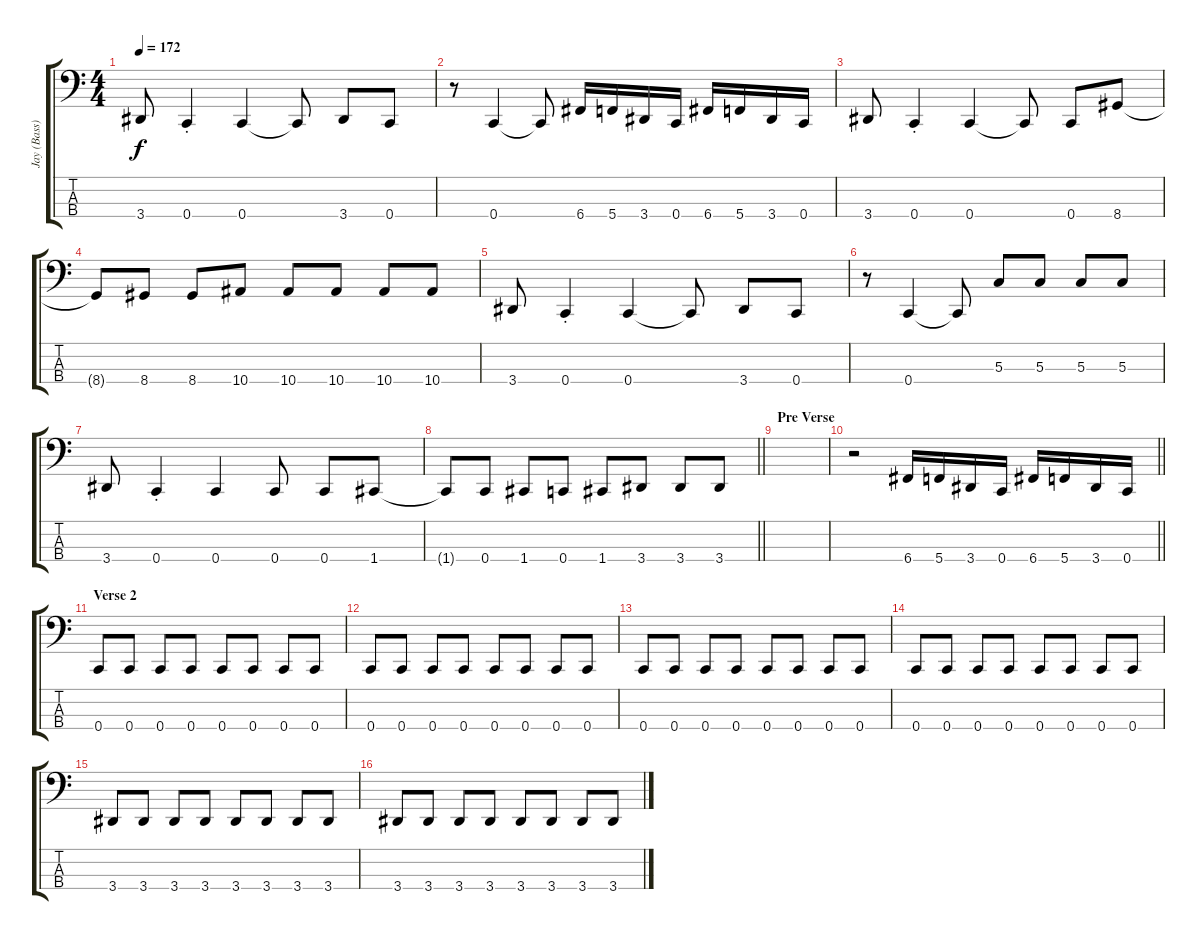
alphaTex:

\track ("Jay (Bass)" "Jay (Bass)") {instrument electricbasspick}
\staff {score tabs}
\tuning (F2 C2 G1 C1) {hide}
\ts (4 4)
\tempo 172
\clef f4
\ks c
3.4.8{dy f} 0.4{st}.4 0.4.4 0.4{t}.8 3.4.8 0.4.8 |
r.8 0.4.4 0.4{t}.8 6.4.16 5.4.16 3.4.16 0.4.16 6.4.16 5.4.16 3.4.16 0.4.16 |
3.4.8 0.4{st}.4 0.4.4 0.4{t}.8 0.4.8 8.4.8 |
8.4{t}.8 8.4.8 8.4.8 10.4.8 10.4.8 10.4.8 10.4.8 10.4.8 |
3.4.8 0.4{st}.4 0.4.4 0.4{t}.8 3.4.8 0.4.8 |
r.8 0.4.4 0.4{t}.8 5.3.8 5.3.8 5.3.8 5.3.8 |
3.4.8 0.4{st}.4 0.4.4 0.4.8 0.4.8 1.4.8 |
\barLineRight lightlight
1.4{t}.8 0.4.8 1.4.8 0.4.8 1.4.8 3.4.8 3.4.8 3.4.8 |
\section ("" "Pre Verse")
|
\barLineRight lightlight
r.2 6.4.16 5.4.16 3.4.16 0.4.16 6.4.16 5.4.16 3.4.16 0.4.16 |
\section ("" "Verse 2")
0.4.8 0.4.8 0.4.8 0.4.8 0.4.8 0.4.8 0.4.8 0.4.8 |
0.4.8 0.4.8 0.4.8 0.4.8 0.4.8 0.4.8 0.4.8 0.4.8 |
0.4.8 0.4.8 0.4.8 0.4.8 0.4.8 0.4.8 0.4.8 0.4.8 |
0.4.8 0.4.8 0.4.8 0.4.8 0.4.8 0.4.8 0.4.8 0.4.8 |
3.4.8 3.4.8 3.4.8 3.4.8 3.4.8 3.4.8 3.4.8 3.4.8 |
3.4.8 3.4.8 3.4.8 3.4.8 3.4.8 3.4.8 3.4.8 3.4.8
